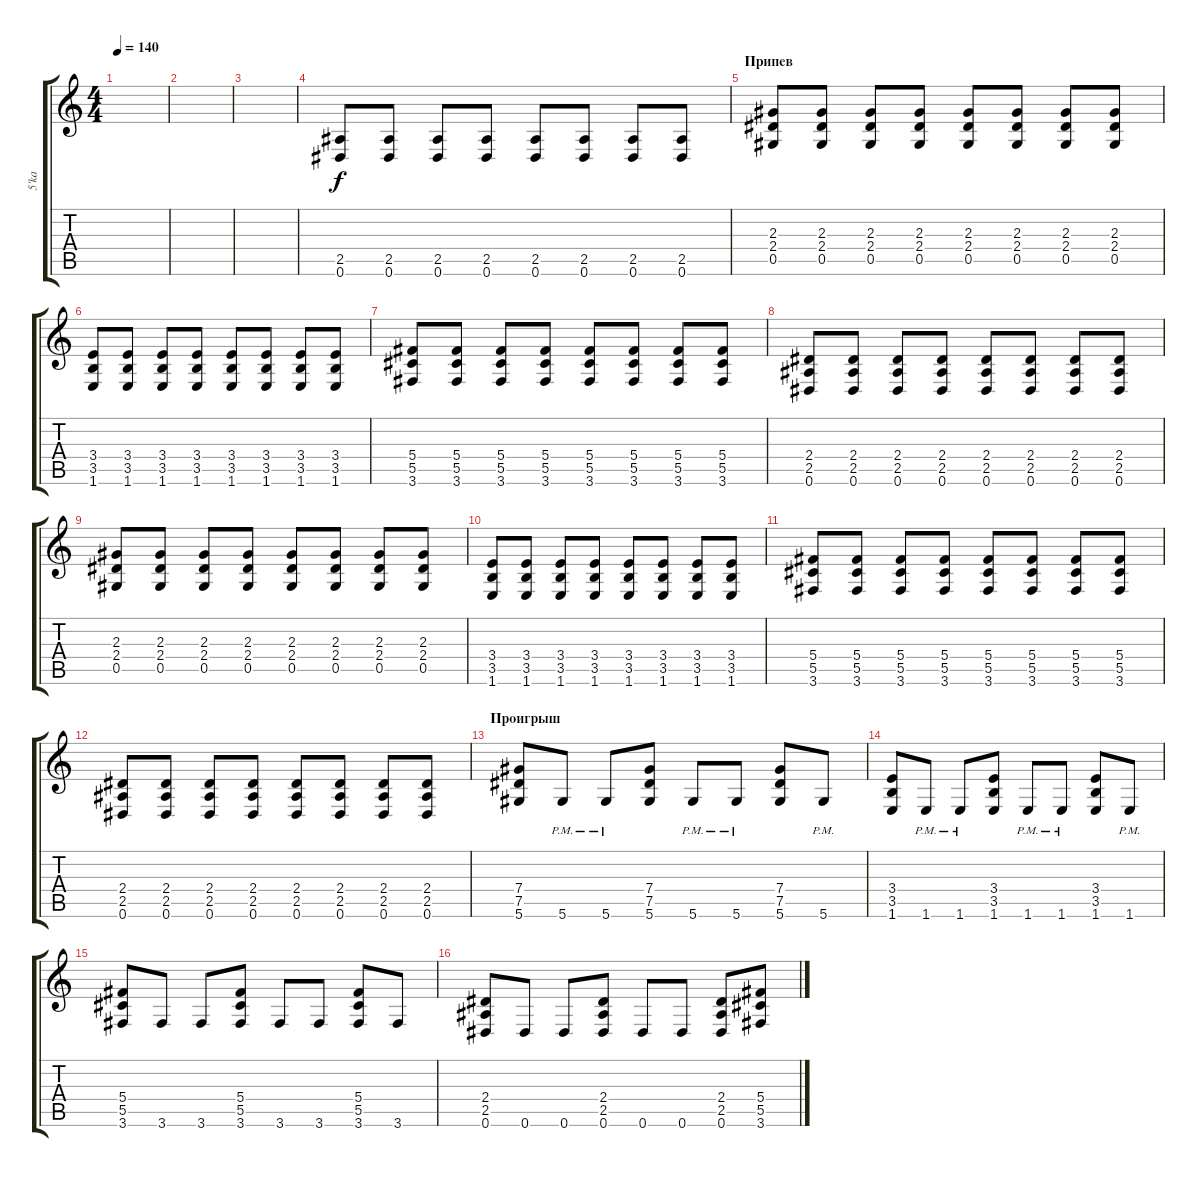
\track ("5'ka" "5'ka") {instrument distortionguitar}
\staff {score tabs}
\tuning (Eb4 Bb3 Gb3 Db3 Ab2 Eb2) {hide}
\ts (4 4)
\tempo 140
\clef g2
\ks c
|
|
|
(2.5 0.6).8 (2.5 0.6).8 (2.5 0.6).8 (2.5 0.6).8 (2.5 0.6).8 (2.5 0.6).8 (2.5 0.6).8 (2.5 0.6).8 |
\section ("" "Припев")
(2.3 2.4 0.5).8 (2.3 2.4 0.5).8 (2.3 2.4 0.5).8 (2.3 2.4 0.5).8 (2.3 2.4 0.5).8 (2.3 2.4 0.5).8 (2.3 2.4 0.5).8 (2.3 2.4 0.5).8 |
(3.4 3.5 1.6).8 (3.4 3.5 1.6).8 (3.4 3.5 1.6).8 (3.4 3.5 1.6).8 (3.4 3.5 1.6).8 (3.4 3.5 1.6).8 (3.4 3.5 1.6).8 (3.4 3.5 1.6).8 |
(5.4 5.5 3.6).8 (5.4 5.5 3.6).8 (5.4 5.5 3.6).8 (5.4 5.5 3.6).8 (5.4 5.5 3.6).8 (5.4 5.5 3.6).8 (5.4 5.5 3.6).8 (5.4 5.5 3.6).8 |
(2.4 2.5 0.6).8 (2.4 2.5 0.6).8 (2.4 2.5 0.6).8 (2.4 2.5 0.6).8 (2.4 2.5 0.6).8 (2.4 2.5 0.6).8 (2.4 2.5 0.6).8 (2.4 2.5 0.6).8 |
(2.3 2.4 0.5).8 (2.3 2.4 0.5).8 (2.3 2.4 0.5).8 (2.3 2.4 0.5).8 (2.3 2.4 0.5).8 (2.3 2.4 0.5).8 (2.3 2.4 0.5).8 (2.3 2.4 0.5).8 |
(3.4 3.5 1.6).8 (3.4 3.5 1.6).8 (3.4 3.5 1.6).8 (3.4 3.5 1.6).8 (3.4 3.5 1.6).8 (3.4 3.5 1.6).8 (3.4 3.5 1.6).8 (3.4 3.5 1.6).8 |
(5.4 5.5 3.6).8 (5.4 5.5 3.6).8 (5.4 5.5 3.6).8 (5.4 5.5 3.6).8 (5.4 5.5 3.6).8 (5.4 5.5 3.6).8 (5.4 5.5 3.6).8 (5.4 5.5 3.6).8 |
(2.4 2.5 0.6).8 (2.4 2.5 0.6).8 (2.4 2.5 0.6).8 (2.4 2.5 0.6).8 (2.4 2.5 0.6).8 (2.4 2.5 0.6).8 (2.4 2.5 0.6).8 (2.4 2.5 0.6).8 |
\section ("" "Проигрыш")
(7.4 7.5 5.6).8 5.6{pm}.8 5.6{pm}.8 (7.4 7.5 5.6).8 5.6{pm}.8 5.6{pm}.8 (7.4 7.5 5.6).8 5.6{pm}.8 |
(3.4 3.5 1.6).8 1.6{pm}.8 1.6{pm}.8 (3.4 3.5 1.6).8 1.6{pm}.8 1.6{pm}.8 (3.4 3.5 1.6).8 1.6{pm}.8 |
(5.4 5.5 3.6).8 3.6.8 3.6.8 (5.4 5.5 3.6).8 3.6.8 3.6.8 (5.4 5.5 3.6).8 3.6.8 |
(2.4 2.5 0.6).8 0.6.8 0.6.8 (2.4 2.5 0.6).8 0.6.8 0.6.8 (2.4 2.5 0.6).8 (5.4 5.5 3.6).8
